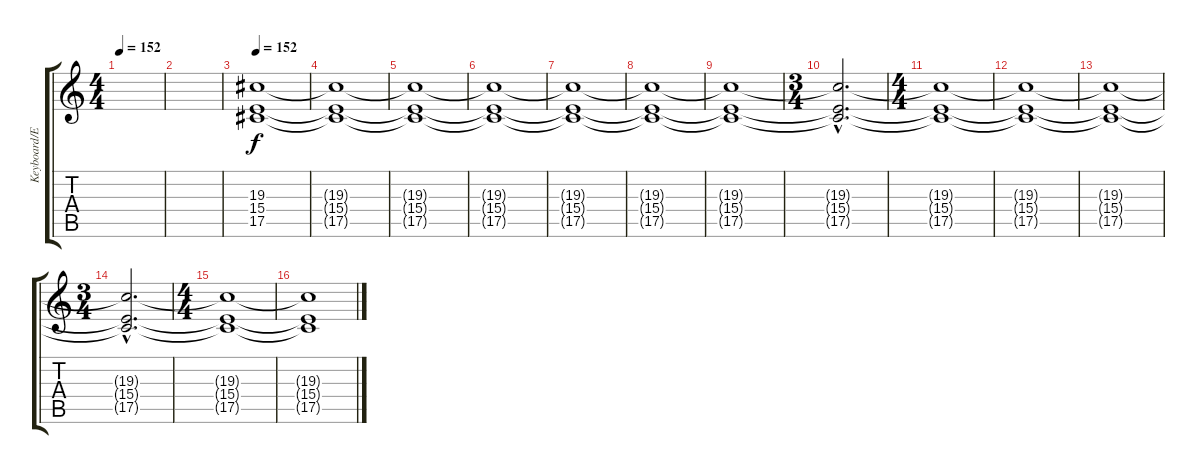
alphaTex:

\track ("Keyboard/Effekte" "Keyboard/E") {instrument pad2warm}
\staff {score tabs}
\tuning (Eb4 Bb3 Gb3 Db3 Ab2 Db2) {hide}
\ts (4 4)
\tempo 152
\clef g2
\ks c
|
|
\tempo 152
(19.3 15.4 17.5).1 |
(19.3{t} 15.4{t} 17.5{t}).1 |
(19.3{t} 15.4{t} 17.5{t}).1 |
(19.3{t} 15.4{t} 17.5{t}).1 |
(19.3{t} 15.4{t} 17.5{t}).1 |
(19.3{t} 15.4{t} 17.5{t}).1 |
(19.3{t} 15.4{t} 17.5{t}).1 |
\ts (3 4)
(19.3{hac t} 15.4{hac t} 17.5{hac t}).2{d} |
\ts (4 4)
(19.3{t} 15.4{t} 17.5{t}).1 |
(19.3{t} 15.4{t} 17.5{t}).1 |
(19.3{t} 15.4{t} 17.5{t}).1 |
\ts (3 4)
(19.3{hac t} 15.4{hac t} 17.5{hac t}).2{d} |
\ts (4 4)
(19.3{t} 15.4{t} 17.5{t}).1 |
(19.3{t} 15.4{t} 17.5{t}).1
